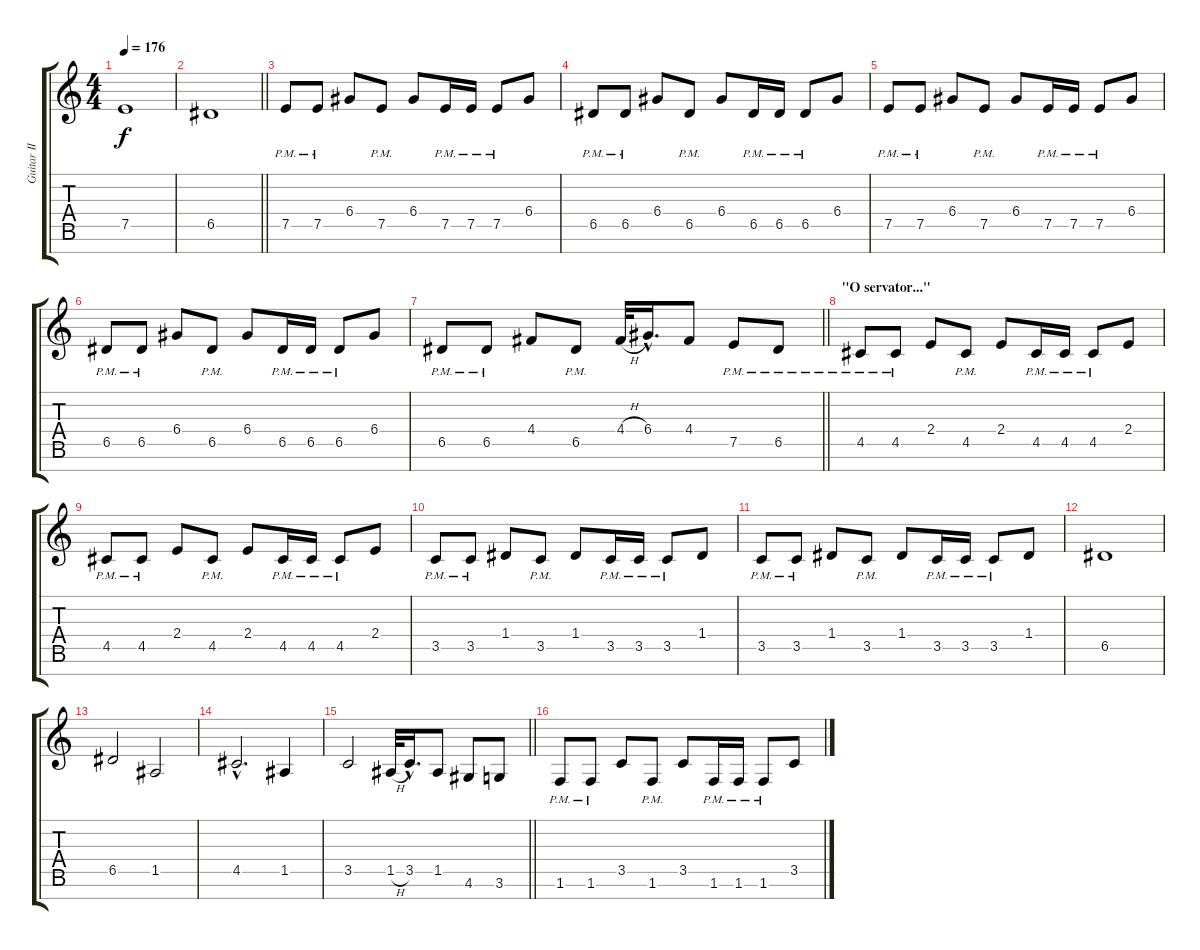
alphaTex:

\track ("Guitar II" "Guitar II") {instrument distortionguitar}
\staff {score tabs}
\tuning (E4 B3 G3 D3 A2 E2 B1) {hide}
\ts (4 4)
\tempo 176
\clef g2
\ks c
7.5.1{dy f} |
\barLineRight lightlight
6.5.1 |
\section ("" "")
7.5{pm}.8 7.5{pm}.8 6.4.8 7.5{pm}.8 6.4.8 7.5{pm}.16 7.5{pm}.16 7.5{pm}.8 6.4.8 |
6.5{pm}.8 6.5{pm}.8 6.4.8 6.5{pm}.8 6.4.8 6.5{pm}.16 6.5{pm}.16 6.5{pm}.8 6.4.8 |
7.5{pm}.8 7.5{pm}.8 6.4.8 7.5{pm}.8 6.4.8 7.5{pm}.16 7.5{pm}.16 7.5{pm}.8 6.4.8 |
6.5{pm}.8 6.5{pm}.8 6.4.8 6.5{pm}.8 6.4.8 6.5{pm}.16 6.5{pm}.16 6.5{pm}.8 6.4.8 |
\barLineRight lightlight
6.5{pm}.8 6.5{pm}.8 4.4.8 6.5{pm}.8 4.4{h}.32 6.4{hac}.16{d} 4.4.8 7.5{pm}.8 6.5{pm}.8 |
\section ("" "\"O servator...\"")
4.5{pm}.8 4.5{pm}.8 2.4.8 4.5{pm}.8 2.4.8 4.5{pm}.16 4.5{pm}.16 4.5{pm}.8 2.4.8 |
4.5{pm}.8 4.5{pm}.8 2.4.8 4.5{pm}.8 2.4.8 4.5{pm}.16 4.5{pm}.16 4.5{pm}.8 2.4.8 |
3.5{pm}.8 3.5{pm}.8 1.4.8 3.5{pm}.8 1.4.8 3.5{pm}.16 3.5{pm}.16 3.5{pm}.8 1.4.8 |
3.5{pm}.8 3.5{pm}.8 1.4.8 3.5{pm}.8 1.4.8 3.5{pm}.16 3.5{pm}.16 3.5{pm}.8 1.4.8 |
6.5.1 |
6.5.2 1.5.2 |
4.5{hac}.2{d} 1.5.4 |
\barLineRight lightlight
3.5.2 1.5{h}.32 3.5{hac}.16{d} 1.5.8 4.6.8 3.6.8 |
1.6{pm}.8 1.6{pm}.8 3.5.8 1.6{pm}.8 3.5.8 1.6{pm}.16 1.6{pm}.16 1.6{pm}.8 3.5.8
